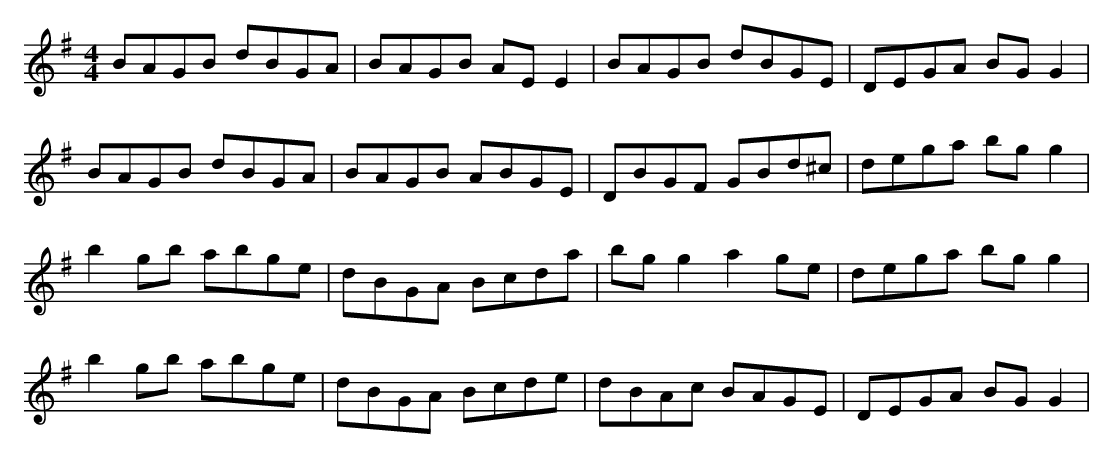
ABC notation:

X:1
M:4/4
K:G
BAGB dBGA|BAGB AEE2|BAGB dBGE|DEGA BGG2|
BAGB dBGA|BAGB ABGE|DBGF GBd^c|dega bgg2|
b2gb abge|dBGA Bcda|bgg2 a2ge|dega bgg2|
b2gb abge|dBGA Bcde|dBAc BAGE|DEGA BGG2|
